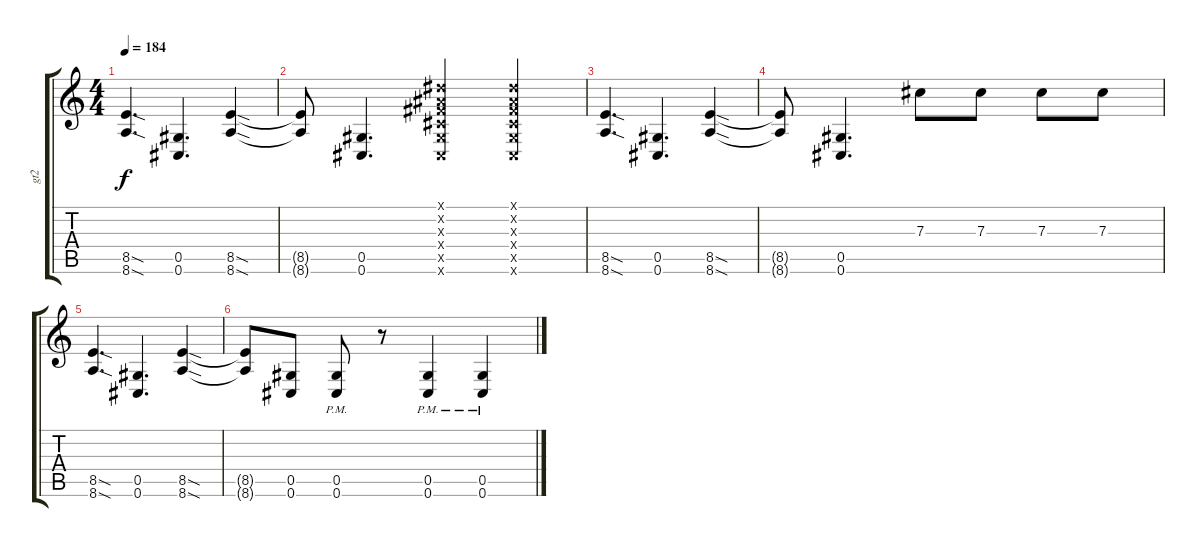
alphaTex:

\track ("gt2" "gt2") {instrument overdrivenguitar}
\staff {score tabs}
\tuning (Eb4 Bb3 Gb3 Db3 Ab2 Db2) {hide}
\ts (4 4)
\tempo 184
\clef g2
\ks c
(8.5{sod} 8.6{sod}).4{d dy f} (0.5 0.6).4{d} (8.5{sod} 8.6{sod}).4 |
(8.5{t} 8.6{t}).8 (0.5 0.6).4{d} (0.1{x} 0.2{x} 0.3{x} 0.4{x} 0.5{x} 0.6{x}).4 (0.1{x} 0.2{x} 0.3{x} 0.4{x} 0.5{x} 0.6{x}).4 |
(8.5{sod} 8.6{sod}).4{d} (0.5 0.6).4{d} (8.5{sod} 8.6{sod}).4 |
(8.5{t} 8.6{t}).8 (0.5 0.6).4{d} 7.3.8 7.3.8 7.3.8 7.3.8 |
(8.5{sod} 8.6{sod}).4{d} (0.5 0.6).4{d} (8.5{sod} 8.6{sod}).4 |
(8.5{t} 8.6{t}).8 (0.5 0.6).8 (0.5{pm} 0.6{pm}).8 r.8 (0.5{pm} 0.6{pm}).4 (0.5{pm} 0.6{pm}).4
